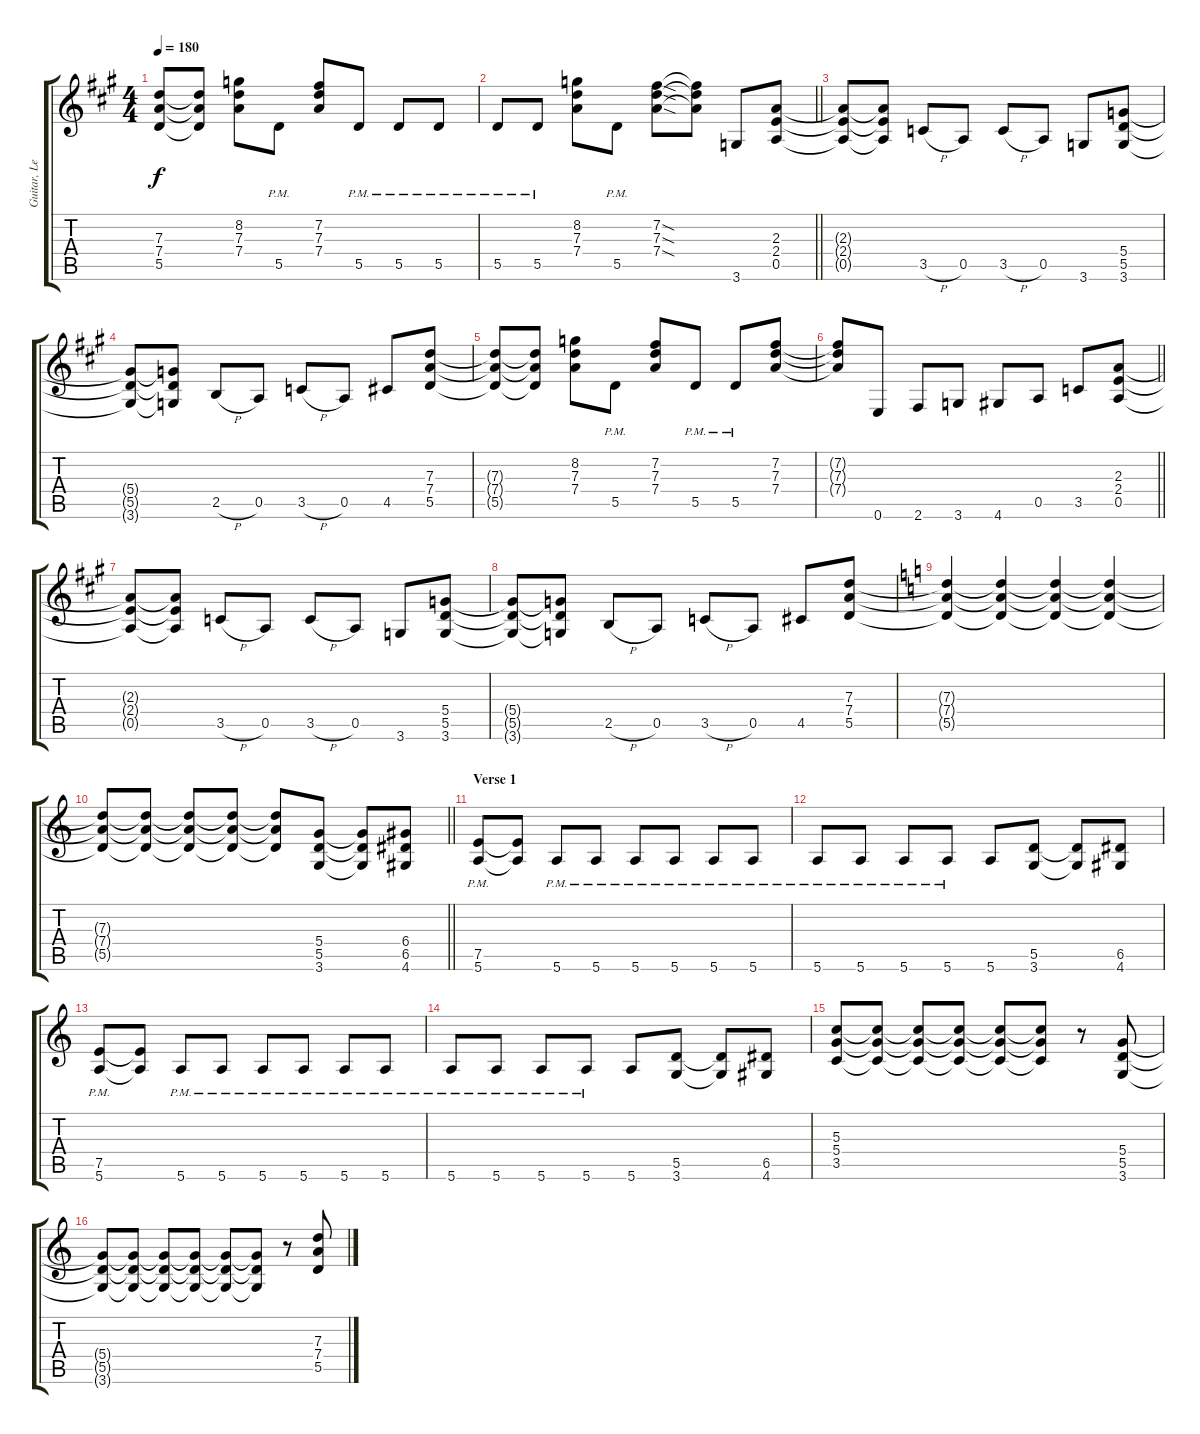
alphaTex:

\track ("Guitar, Lead" "Guitar, Le") {instrument distortionguitar}
\staff {score tabs}
\tuning (E4 B3 G3 D3 A2 E2) {hide}
\ts (4 4)
\tempo 180
\clef g2
\ks a
(7.3{t} 7.4{t} 5.5{t}).8{dy f} (7.3{t} 7.4{t} 5.5{t}).8 (8.2 7.3 7.4).8 5.5{pm}.8 (7.2 7.3 7.4).8 5.5{pm}.8 5.5{pm}.8 5.5{pm}.8 |
\barLineRight lightlight
5.5{pm}.8 5.5{pm}.8 (8.2 7.3 7.4).8 5.5{pm}.8 (7.2{sod} 7.3{sod} 7.4{sod}).8 (7.2{t} 7.3{t} 7.4{t}).8 3.6.8 (2.3 2.4 0.5).8 |
(2.3{t} 2.4{t} 0.5{t}).8 (2.3{t} 2.4{t} 0.5{t}).8 3.5{h}.8 0.5.8 3.5{h}.8 0.5.8 3.6.8 (5.4 5.5 3.6).8 |
(5.4{t} 5.5{t} 3.6{t}).8 (5.4{t} 5.5{t} 3.6{t}).8 2.5{h}.8 0.5.8 3.5{h}.8 0.5.8 4.5.8 (7.3 7.4 5.5).8 |
(7.3{t} 7.4{t} 5.5{t}).8 (7.3{t} 7.4{t} 5.5{t}).8 (8.2 7.3 7.4).8 5.5{pm}.8 (7.2 7.3 7.4).8 5.5{pm}.8 5.5{pm}.8 (7.2 7.3 7.4).8 |
\barLineRight lightlight
(7.2{t} 7.3{t} 7.4{t}).8 0.6.8 2.6.8 3.6.8 4.6.8 0.5.8 3.5.8 (2.3 2.4 0.5).8 |
(2.3{t} 2.4{t} 0.5{t}).8 (2.3{t} 2.4{t} 0.5{t}).8 3.5{h}.8 0.5.8 3.5{h}.8 0.5.8 3.6.8 (5.4 5.5 3.6).8 |
(5.4{t} 5.5{t} 3.6{t}).8 (5.4{t} 5.5{t} 3.6{t}).8 2.5{h}.8 0.5.8 3.5{h}.8 0.5.8 4.5.8 (7.3 7.4 5.5).8 |
\ks c
(7.3{t} 7.4{t} 5.5{t}).4 (7.3{t} 7.4{t} 5.5{t}).4 (7.3{t} 7.4{t} 5.5{t}).4 (7.3{t} 7.4{t} 5.5{t}).4 |
\barLineRight lightlight
(7.3{t} 7.4{t} 5.5{t}).8 (7.3{t} 7.4{t} 5.5{t}).8 (7.3{t} 7.4{t} 5.5{t}).8 (7.3{t} 7.4{t} 5.5{t}).8 (7.3{t} 7.4{t} 5.5{t}).8 (5.4 5.5 3.6).8 (5.4{t} 5.5{t} 3.6{t}).8 (6.4 6.5 4.6).8 |
\section ("" "Verse 1")
(7.5{pm} 5.6{pm}).8 (7.5{t} 5.6{t}).8 5.6{pm}.8 5.6{pm}.8 5.6{pm}.8 5.6{pm}.8 5.6{pm}.8 5.6{pm}.8 |
5.6{pm}.8 5.6{pm}.8 5.6{pm}.8 5.6{pm}.8 5.6.8 (5.5 3.6).8 (5.5{t} 3.6{t}).8 (6.5 4.6).8 |
(7.5{pm} 5.6{pm}).8 (7.5{t} 5.6{t}).8 5.6{pm}.8 5.6{pm}.8 5.6{pm}.8 5.6{pm}.8 5.6{pm}.8 5.6{pm}.8 |
5.6{pm}.8 5.6{pm}.8 5.6{pm}.8 5.6{pm}.8 5.6.8 (5.5 3.6).8 (5.5{t} 3.6{t}).8 (6.5 4.6).8 |
(5.3 5.4 3.5).8 (5.3{t} 5.4{t} 3.5{t}).8 (5.3{t} 5.4{t} 3.5{t}).8 (5.3{t} 5.4{t} 3.5{t}).8 (5.3{t} 5.4{t} 3.5{t}).8 (5.3{t} 5.4{t} 3.5{t}).8 r.8 (5.4 5.5 3.6).8 |
(5.4{t} 5.5{t} 3.6{t}).8 (5.4{t} 5.5{t} 3.6{t}).8 (5.4{t} 5.5{t} 3.6{t}).8 (5.4{t} 5.5{t} 3.6{t}).8 (5.4{t} 5.5{t} 3.6{t}).8 (5.4{t} 5.5{t} 3.6{t}).8 r.8 (7.3 7.4 5.5).8
